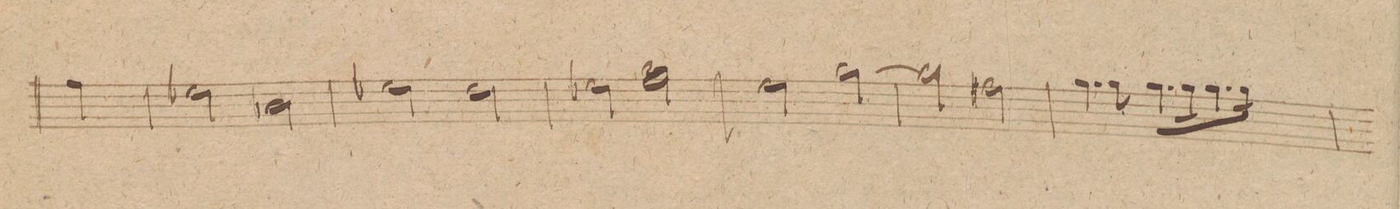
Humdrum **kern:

**kern	**dynam
*I"Clarnetto 1mo in A.	*
*clefG2	*
*k[f#c#g#]	*
*met(c|)	*
*M2/2	*
4dd\	.
=37	=37
2ccX\	.
2gX\	.
=38	=38
2ccX\	.
2b\	.
=39	=39
2ccX\	.
2dd\	.
=40	=40
2cc#\	.
[2ee\	.
=41	=41
2ee\]	.
2dd#X\	.
=42	=42
4.ee\	.
8ee\	.
8.ee\L	.
16ee\K	.
8.ee\	.
16ee\Jk	.
=43	=43
*-	*-
